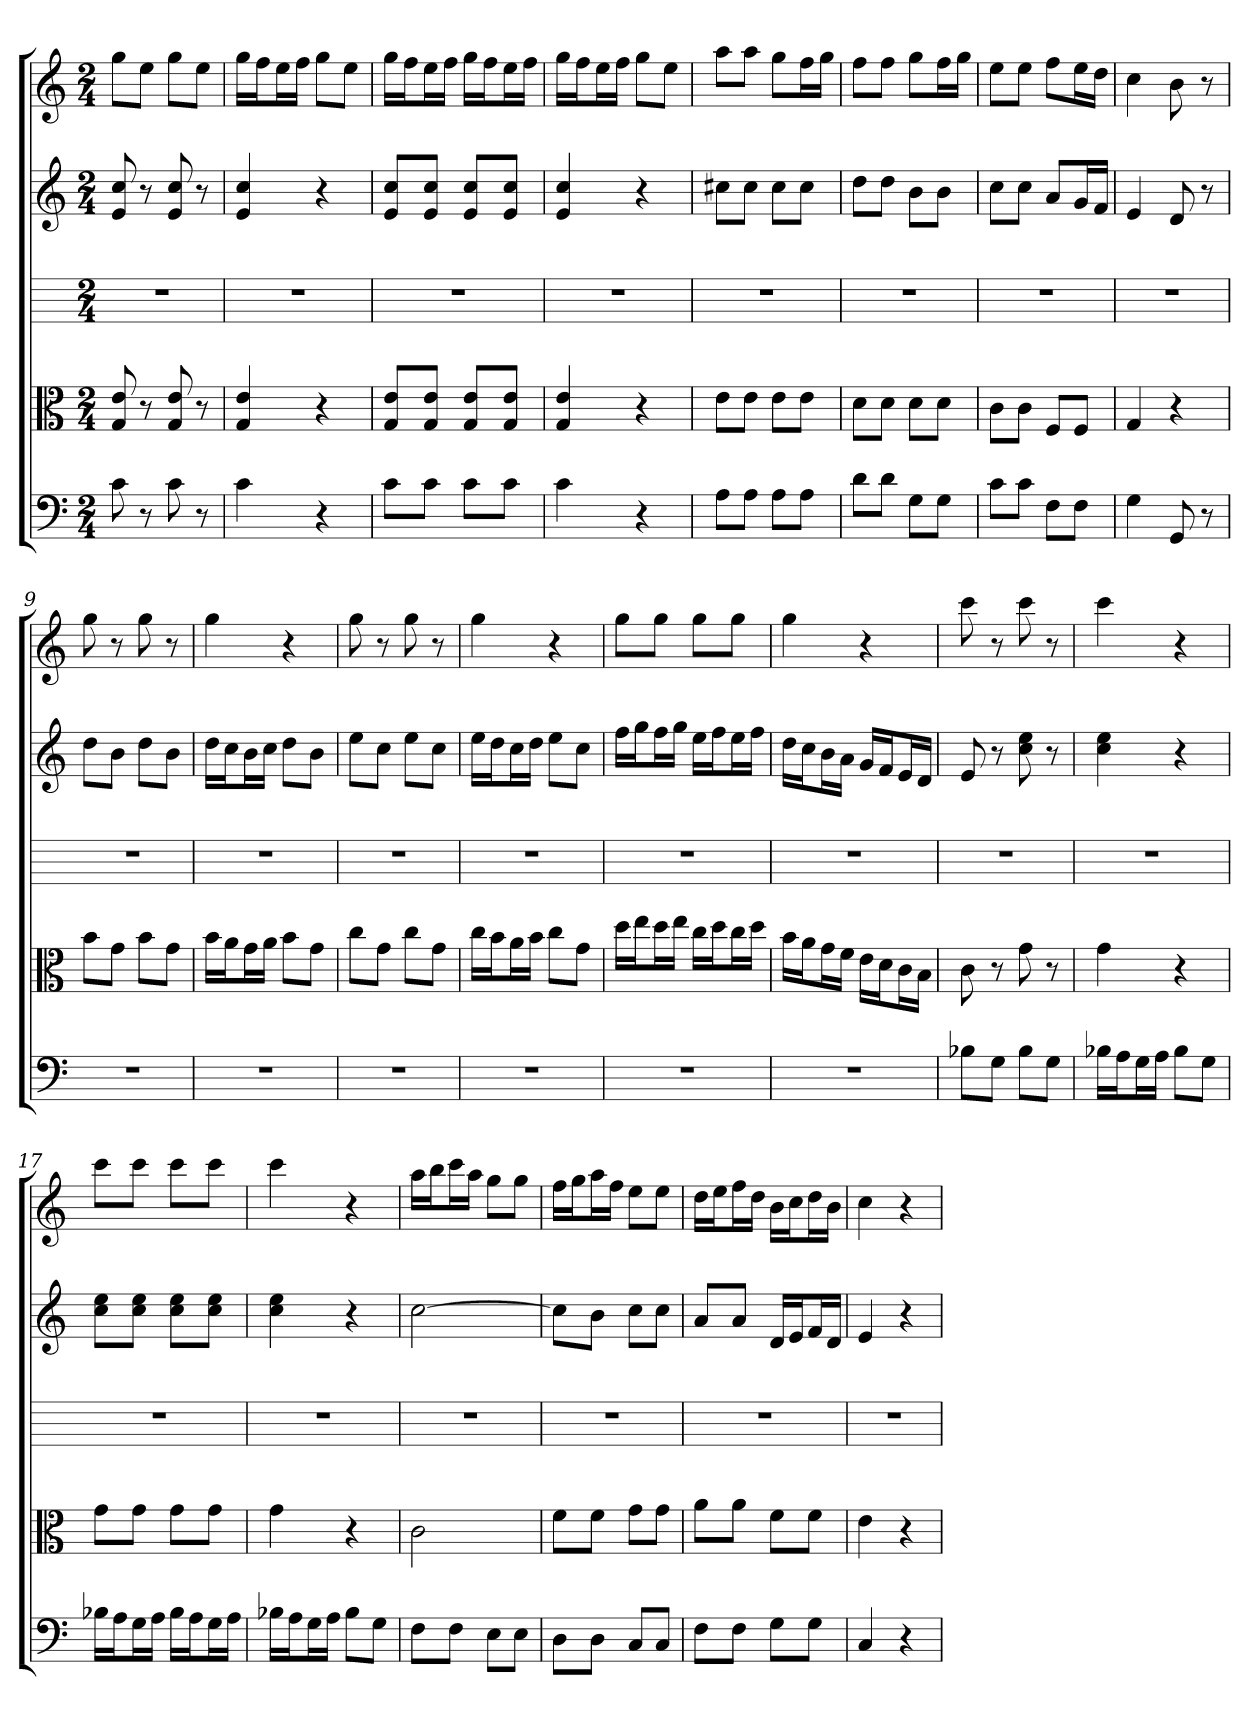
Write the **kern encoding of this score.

**kern	**kern	**kern	**kern	**kern
*part5	*part4	*part3	*part2	*part1
*staff5	*staff4	*staff3	*staff2	*staff1
*clefF4	*clefC3	*	*	*
*k[]	*k[]	*k[]	*k[]	*k[]
*C:	*C:	*C:	*C:	*C:
*M2/4	*M2/4	*M2/4	*M2/4	*M2/4
=	=	=	=	=
8c	8G 8e	2r	8e 8cc	8ggL
8r	8r	.	8r	8eeJ
8c	8G 8e	.	8e 8cc	8ggL
8r	8r	.	8r	8eeJ
=2	=2	=2	=2	=2
4c	4G 4e	2r	4e 4cc	16ggLL
.	.	.	.	16ffJ
.	.	.	.	16eeL
.	.	.	.	16ffJJ
4r	4r	.	4r	8ggL
.	.	.	.	8eeJ
=3	=3	=3	=3	=3
8c\L	8G/ 8e/L	2r	8e 8ccL	16ggLL
.	.	.	.	16ffJ
8c\J	8G/ 8e/J	.	8e 8ccJ	16eeL
.	.	.	.	16ffJJ
8c\L	8G/ 8e/L	.	8e 8ccL	16ggLL
.	.	.	.	16ffJ
8c\J	8G/ 8e/J	.	8e 8ccJ	16eeL
.	.	.	.	16ffJJ
=4	=4	=4	=4	=4
4c	4G 4e	2r	4e 4cc	16ggLL
.	.	.	.	16ffJ
.	.	.	.	16eeL
.	.	.	.	16ffJJ
4r	4r	.	4r	8ggL
.	.	.	.	8eeJ
=5	=5	=5	=5	=5
8A\L	8e\L	2r	8cc#XL	8aaL
8A\J	8e\J	.	8cc#J	8aaJ
8A\L	8e\L	.	8cc#L	8ggL
8A\J	8e\J	.	8cc#J	16ffL
.	.	.	.	16ggJJ
=6	=6	=6	=6	=6
8d\L	8d\L	2r	8ddL	8ffL
8d\J	8d\J	.	8ddJ	8ffJ
8G\L	8d\L	.	8bL	8ggL
8G\J	8d\J	.	8bJ	16ffL
.	.	.	.	16ggJJ
=7	=7	=7	=7	=7
8c\L	8c\L	2r	8ccL	8eeL
8c\J	8c\J	.	8ccJ	8eeJ
8F\L	8F/L	.	8aL	8ffL
8F\J	8F/J	.	16gL	16eeL
.	.	.	16fJJ	16ddJJ
=8	=8	=8	=8	=8
4G	4G	2r	4e	4cc
8GG	4r	.	8d	8b
8r	.	.	8r	8r
=9	=9	=9	=9	=9
2r	8b\L	2r	8ddL	8gg
.	8g\J	.	8bJ	8r
.	8b\L	.	8ddL	8gg
.	8g\J	.	8bJ	8r
=10	=10	=10	=10	=10
2r	16b\LL	2r	16ddLL	4gg
.	16a\J	.	16ccJ	.
.	16g\L	.	16bL	.
.	16a\JJ	.	16ccJJ	.
.	8b\L	.	8ddL	4r
.	8g\J	.	8bJ	.
=11	=11	=11	=11	=11
2r	8cc\L	2r	8eeL	8gg
.	8g\J	.	8ccJ	8r
.	8cc\L	.	8eeL	8gg
.	8g\J	.	8ccJ	8r
=12	=12	=12	=12	=12
2r	16cc\LL	2r	16eeLL	4gg
.	16b\J	.	16ddJ	.
.	16a\L	.	16ccL	.
.	16b\JJ	.	16ddJJ	.
.	8cc\L	.	8eeL	4r
.	8g\J	.	8ccJ	.
=13	=13	=13	=13	=13
2r	16dd\LL	2r	16ffLL	8ggL
.	16ee\J	.	16ggJ	.
.	16dd\L	.	16ffL	8ggJ
.	16ee\JJ	.	16ggJJ	.
.	16cc\LL	.	16eeLL	8ggL
.	16dd\J	.	16ffJ	.
.	16cc\L	.	16eeL	8ggJ
.	16dd\JJ	.	16ffJJ	.
=14	=14	=14	=14	=14
2r	16b\LL	2r	16ddLL	4gg
.	16a\J	.	16ccJ	.
.	16g\L	.	16bL	.
.	16f\JJ	.	16aJJ	.
.	16e\LL	.	16gLL	4r
.	16d\J	.	16fJ	.
.	16c\L	.	16eL	.
.	16B\JJ	.	16dJJ	.
=15	=15	=15	=15	=15
8B-X\L	8c	2r	8e	8ccc
8G\J	8r	.	8r	8r
8B-\L	8g	.	8cc 8ee	8ccc
8G\J	8r	.	8r	8r
=16	=16	=16	=16	=16
16B-X\LL	4g	2r	4cc 4ee	4ccc
16A\J	.	.	.	.
16G\L	.	.	.	.
16A\JJ	.	.	.	.
8B-\L	4r	.	4r	4r
8G\J	.	.	.	.
=17	=17	=17	=17	=17
16B-X\LL	8g\L	2r	8cc 8eeL	8cccL
16A\J	.	.	.	.
16G\L	8g\J	.	8cc 8eeJ	8cccJ
16A\JJ	.	.	.	.
16B-\LL	8g\L	.	8cc 8eeL	8cccL
16A\J	.	.	.	.
16G\L	8g\J	.	8cc 8eeJ	8cccJ
16A\JJ	.	.	.	.
=18	=18	=18	=18	=18
16B-X\LL	4g	2r	4cc 4ee	4ccc
16A\J	.	.	.	.
16G\L	.	.	.	.
16A\JJ	.	.	.	.
8B-\L	4r	.	4r	4r
8G\J	.	.	.	.
=19	=19	=19	=19	=19
8F\L	2c	2r	[2cc	16aaLL
.	.	.	.	16bbJ
8F\J	.	.	.	16cccL
.	.	.	.	16aaJJ
8E\L	.	.	.	8ggL
8E\J	.	.	.	8ggJ
=20	=20	=20	=20	=20
8D\L	8f\L	2r	8ccL]	16ffLL
.	.	.	.	16ggJ
8D\J	8f\J	.	8bJ	16aaL
.	.	.	.	16ffJJ
8C/L	8g\L	.	8ccL	8eeL
8C/J	8g\J	.	8ccJ	8eeJ
=21	=21	=21	=21	=21
8F\L	8a\L	2r	8aL	16ddLL
.	.	.	.	16eeJ
8F\J	8a\J	.	8aJ	16ffL
.	.	.	.	16ddJJ
8G\L	8f\L	.	16dLL	16bLL
.	.	.	16eJ	16ccJ
8G\J	8f\J	.	16fL	16ddL
.	.	.	16dJJ	16bJJ
=22	=22	=22	=22	=22
4C	4e	2r	4e	4cc
4r	4r	.	4r	4r
=	=	=	=	=
*-	*-	*-	*-	*-
